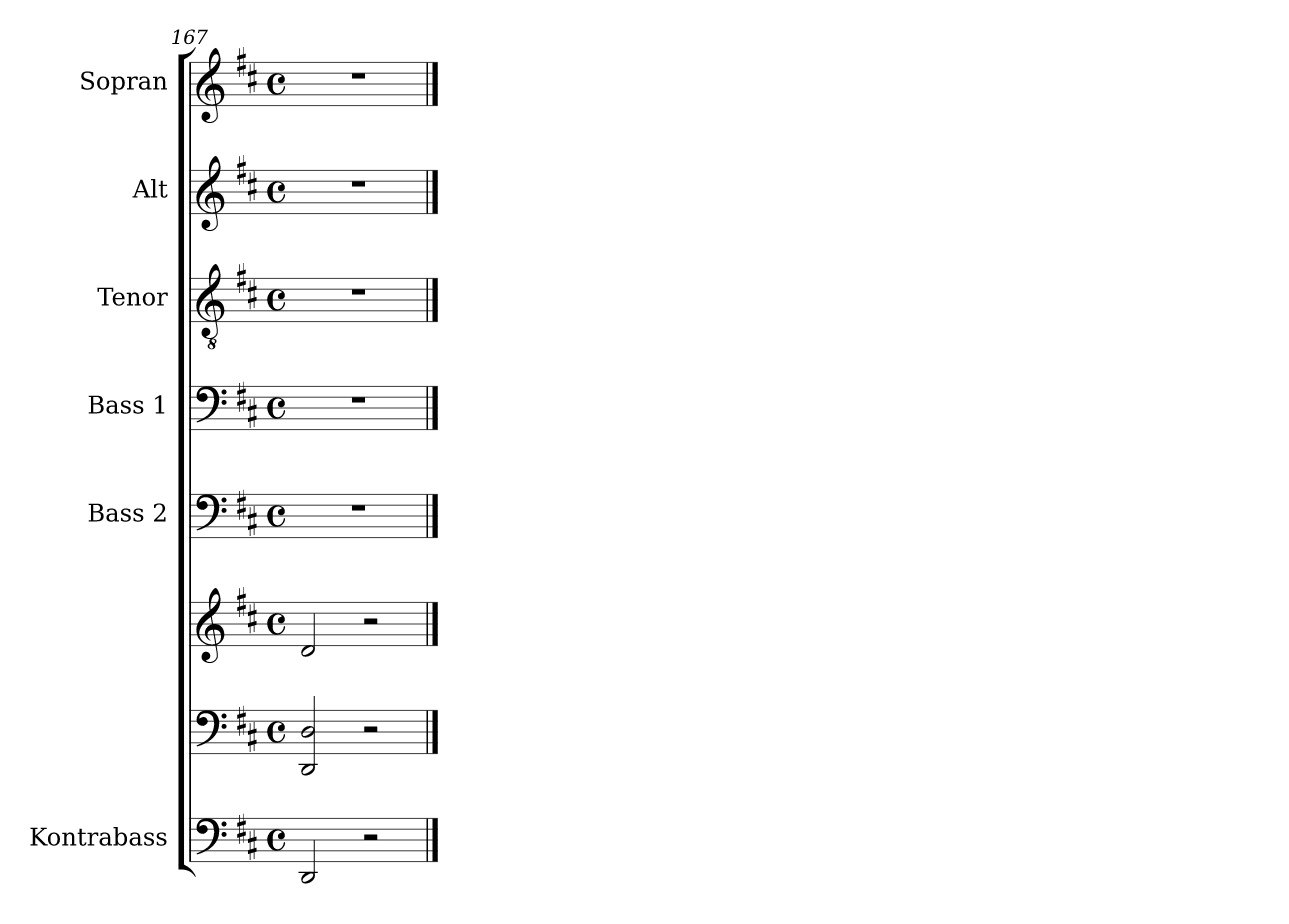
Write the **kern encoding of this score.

**kern	**kern	**kern	**kern	**kern	**kern	**kern	**kern
*part7	*part6	*part6	*part5	*part4	*part3	*part2	*part1
*staff8	*staff7	*staff6	*staff5	*staff4	*staff3	*staff2	*staff1
*I"Kontrabass	*	*	*I"Bass 2	*I"Bass 1	*I"Tenor	*I"Alt	*I"Sopran
*I'Kb.	*	*	*I'B. 2	*I'B. 1	*I'T.	*I'A.	*I'S.
*clefF4	*clefF4	*clefG2	*clefF4	*clefF4	*clefGv2	*clefG2	*clefG2
*ITrd7c12	*	*	*	*	*	*	*
*k[f#c#]	*k[f#c#]	*k[f#c#]	*k[f#c#]	*k[f#c#]	*k[f#c#]	*k[f#c#]	*k[f#c#]
*D:	*D:	*D:	*D:	*D:	*D:	*D:	*D:
*M4/4	*M4/4	*M4/4	*M4/4	*M4/4	*M4/4	*M4/4	*M4/4
*met(c)	*met(c)	*met(c)	*met(c)	*met(c)	*met(c)	*met(c)	*met(c)
=167	=167	=167	=167	=167	=167	=167	=167
2DDD/	2DD/ 2D/	2d/	1r	1r	1r	1r	1r
2r	2r	2r	.	.	.	.	.
==	==	==	==	==	==	==	==
*-	*-	*-	*-	*-	*-	*-	*-
